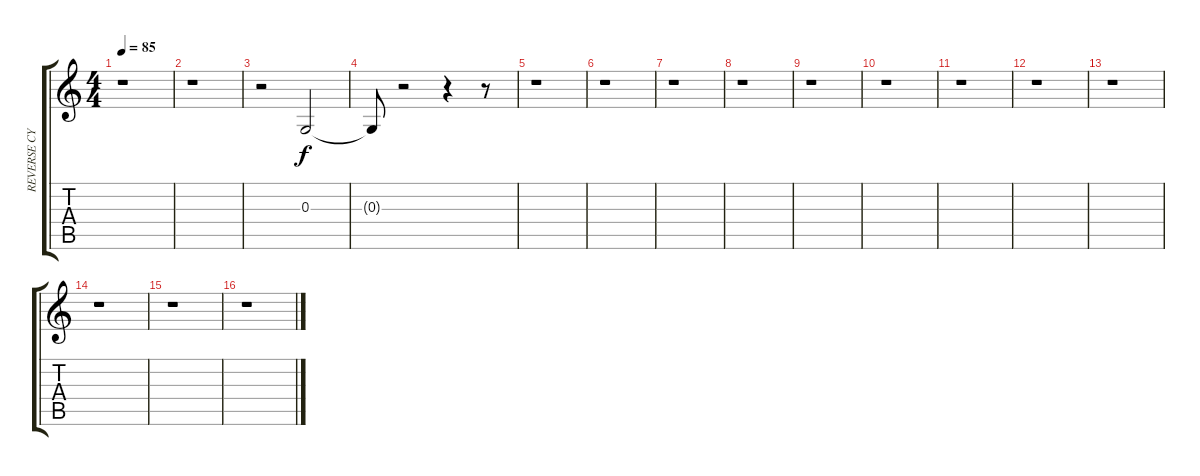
\track ("REVERSE CYMBAL" "REVERSE CY") {instrument reversecymbal}
\staff {score tabs}
\tuning (E4 B3 G3 D3 A2 E2) {hide}
\ts (4 4)
\tempo 85
\clef g2
\ks c
r.1{dy f} |
r.1 |
r.2 0.3.2 |
0.3{t}.8 r.2 r.4 r.8 |
r.1 |
r.1 |
r.1 |
r.1 |
r.1 |
r.1 |
r.1 |
r.1 |
r.1 |
r.1 |
r.1 |
r.1
